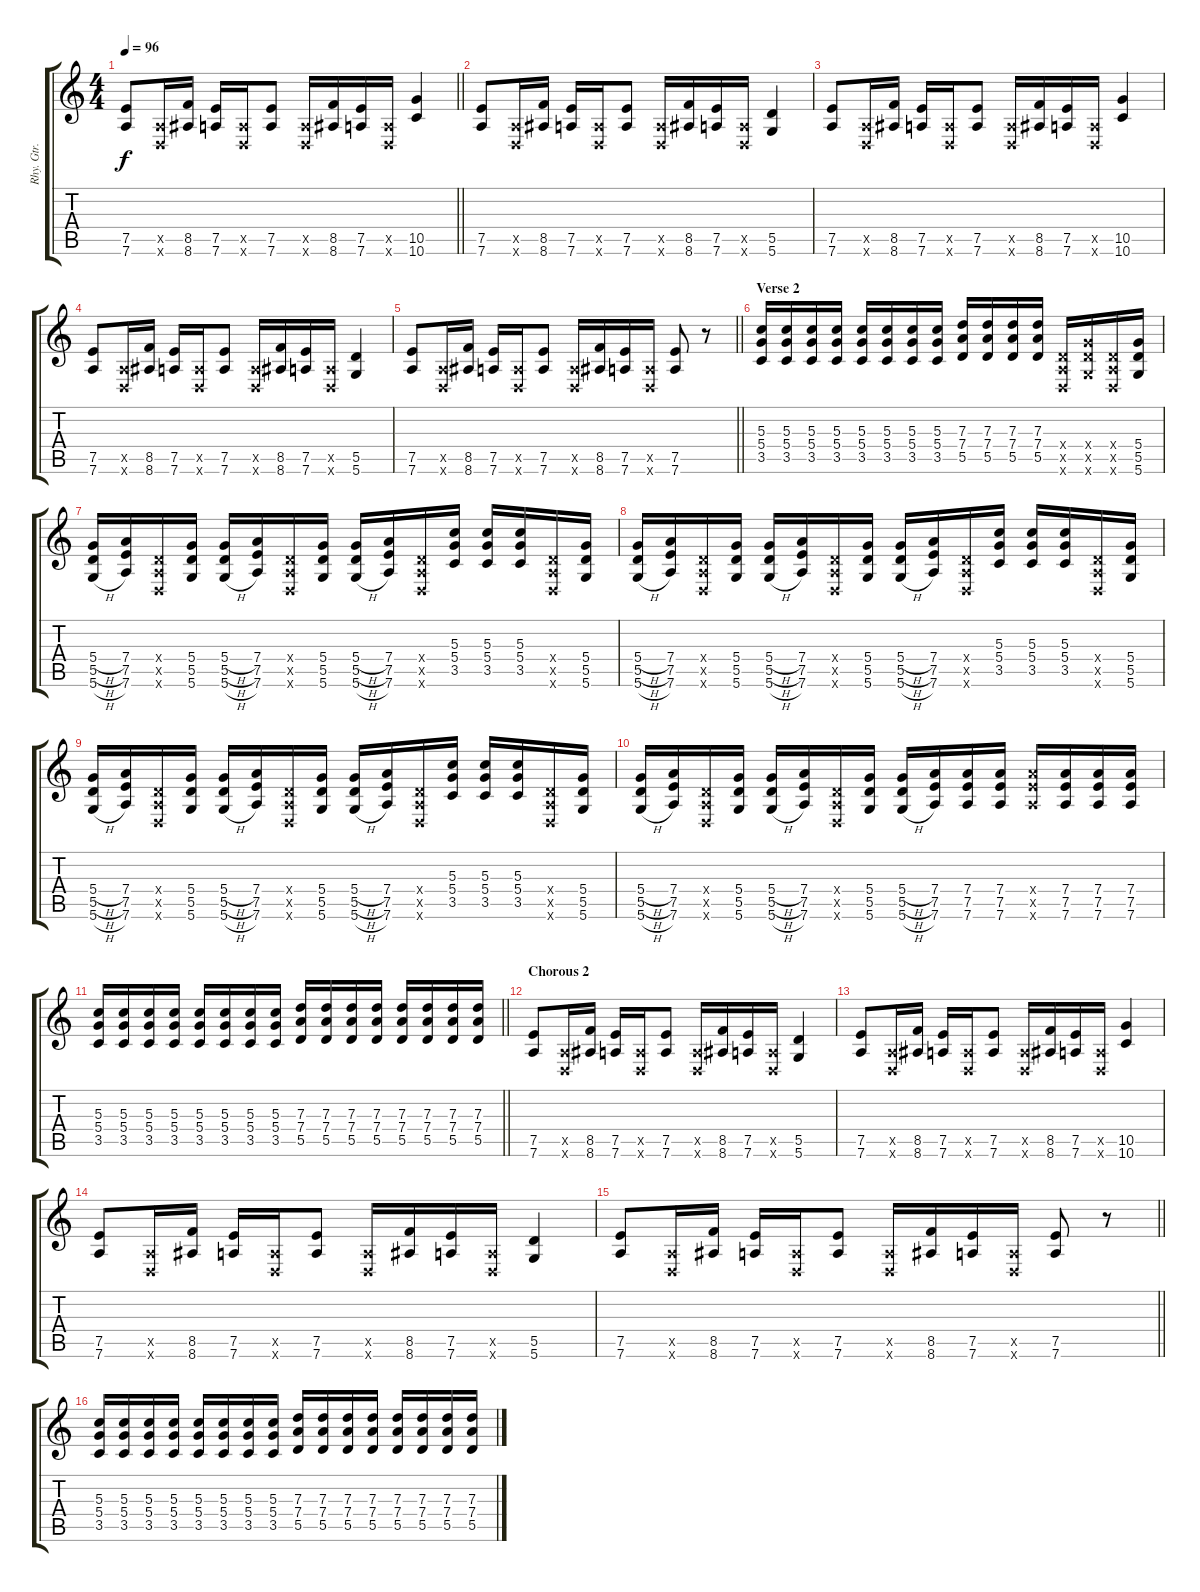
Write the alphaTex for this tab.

\track ("Rhy. Gtr. 2" "Rhy. Gtr. ") {instrument distortionguitar}
\staff {score tabs}
\tuning (E4 B3 G3 D3 A2 D2) {hide}
\ts (4 4)
\tempo 96
\clef g2
\barLineRight lightlight
\ks c
(7.5 7.6).8{dy f} (0.5{x} 0.6{x}).16 (8.5 8.6).16 (7.5 7.6).16 (0.5{x} 0.6{x}).16 (7.5 7.6).8 (0.5{x} 0.6{x}).16 (8.5 8.6).16 (7.5 7.6).16 (0.5{x} 0.6{x}).16 (10.5 10.6).4 |
\section ("" "")
(7.5 7.6).8 (0.5{x} 0.6{x}).16 (8.5 8.6).16 (7.5 7.6).16 (0.5{x} 0.6{x}).16 (7.5 7.6).8 (0.5{x} 0.6{x}).16 (8.5 8.6).16 (7.5 7.6).16 (0.5{x} 0.6{x}).16 (5.5 5.6).4 |
(7.5 7.6).8 (0.5{x} 0.6{x}).16 (8.5 8.6).16 (7.5 7.6).16 (0.5{x} 0.6{x}).16 (7.5 7.6).8 (0.5{x} 0.6{x}).16 (8.5 8.6).16 (7.5 7.6).16 (0.5{x} 0.6{x}).16 (10.5 10.6).4 |
(7.5 7.6).8 (0.5{x} 0.6{x}).16 (8.5 8.6).16 (7.5 7.6).16 (0.5{x} 0.6{x}).16 (7.5 7.6).8 (0.5{x} 0.6{x}).16 (8.5 8.6).16 (7.5 7.6).16 (0.5{x} 0.6{x}).16 (5.5 5.6).4 |
\barLineRight lightlight
(7.5 7.6).8 (0.5{x} 0.6{x}).16 (8.5 8.6).16 (7.5 7.6).16 (0.5{x} 0.6{x}).16 (7.5 7.6).8 (0.5{x} 0.6{x}).16 (8.5 8.6).16 (7.5 7.6).16 (0.5{x} 0.6{x}).16 (7.5 7.6).8 r.8 |
\section ("" "Verse 2")
(5.3 5.4 3.5).16 (5.3 5.4 3.5).16 (5.3 5.4 3.5).16 (5.3 5.4 3.5).16 (5.3 5.4 3.5).16 (5.3 5.4 3.5).16 (5.3 5.4 3.5).16 (5.3 5.4 3.5).16 (7.3 7.4 5.5).16 (7.3 7.4 5.5).16 (7.3 7.4 5.5).16 (7.3 7.4 5.5).16 (0.4{x} 0.5{x} 0.6{x}).16 (5.4{x} 5.5{x} 5.6{x}).16 (0.4{x} 0.5{x} 0.6{x}).16 (5.4 5.5 5.6).16 |
(5.4{h} 5.5{h} 5.6{h}).16 (7.4 7.5 7.6).16 (0.4{x} 0.5{x} 0.6{x}).16 (5.4 5.5 5.6).16 (5.4{h} 5.5{h} 5.6{h}).16 (7.4 7.5 7.6).16 (0.4{x} 0.5{x} 0.6{x}).16 (5.4 5.5 5.6).16 (5.4{h} 5.5{h} 5.6{h}).16 (7.4 7.5 7.6).16 (0.4{x} 0.5{x} 0.6{x}).16 (5.3 5.4 3.5).16 (5.3 5.4 3.5).16 (5.3 5.4 3.5).16 (0.4{x} 0.5{x} 0.6{x}).16 (5.4 5.5 5.6).16 |
(5.4{h} 5.5{h} 5.6{h}).16 (7.4 7.5 7.6).16 (0.4{x} 0.5{x} 0.6{x}).16 (5.4 5.5 5.6).16 (5.4{h} 5.5{h} 5.6{h}).16 (7.4 7.5 7.6).16 (0.4{x} 0.5{x} 0.6{x}).16 (5.4 5.5 5.6).16 (5.4{h} 5.5{h} 5.6{h}).16 (7.4 7.5 7.6).16 (0.4{x} 0.5{x} 0.6{x}).16 (5.3 5.4 3.5).16 (5.3 5.4 3.5).16 (5.3 5.4 3.5).16 (0.4{x} 0.5{x} 0.6{x}).16 (5.4 5.5 5.6).16 |
(5.4{h} 5.5{h} 5.6{h}).16 (7.4 7.5 7.6).16 (0.4{x} 0.5{x} 0.6{x}).16 (5.4 5.5 5.6).16 (5.4{h} 5.5{h} 5.6{h}).16 (7.4 7.5 7.6).16 (0.4{x} 0.5{x} 0.6{x}).16 (5.4 5.5 5.6).16 (5.4{h} 5.5{h} 5.6{h}).16 (7.4 7.5 7.6).16 (0.4{x} 0.5{x} 0.6{x}).16 (5.3 5.4 3.5).16 (5.3 5.4 3.5).16 (5.3 5.4 3.5).16 (0.4{x} 0.5{x} 0.6{x}).16 (5.4 5.5 5.6).16 |
(5.4{h} 5.5{h} 5.6{h}).16 (7.4 7.5 7.6).16 (0.4{x} 0.5{x} 0.6{x}).16 (5.4 5.5 5.6).16 (5.4{h} 5.5{h} 5.6{h}).16 (7.4 7.5 7.6).16 (0.4{x} 0.5{x} 0.6{x}).16 (5.4 5.5 5.6).16 (5.4{h} 5.5{h} 5.6{h}).16 (7.4 7.5 7.6).16 (7.4 7.5 7.6).16 (7.4 7.5 7.6).16 (7.4{x} 7.5{x} 7.6{x}).16 (7.4 7.5 7.6).16 (7.4 7.5 7.6).16 (7.4 7.5 7.6).16 |
\barLineRight lightlight
(5.3 5.4 3.5).16 (5.3 5.4 3.5).16 (5.3 5.4 3.5).16 (5.3 5.4 3.5).16 (5.3 5.4 3.5).16 (5.3 5.4 3.5).16 (5.3 5.4 3.5).16 (5.3 5.4 3.5).16 (7.3 7.4 5.5).16 (7.3 7.4 5.5).16 (7.3 7.4 5.5).16 (7.3 7.4 5.5).16 (7.3 7.4 5.5).16 (7.3 7.4 5.5).16 (7.3 7.4 5.5).16 (7.3 7.4 5.5).16 |
\section ("" "Chorous 2")
(7.5 7.6).8 (0.5{x} 0.6{x}).16 (8.5 8.6).16 (7.5 7.6).16 (0.5{x} 0.6{x}).16 (7.5 7.6).8 (0.5{x} 0.6{x}).16 (8.5 8.6).16 (7.5 7.6).16 (0.5{x} 0.6{x}).16 (5.5 5.6).4 |
(7.5 7.6).8 (0.5{x} 0.6{x}).16 (8.5 8.6).16 (7.5 7.6).16 (0.5{x} 0.6{x}).16 (7.5 7.6).8 (0.5{x} 0.6{x}).16 (8.5 8.6).16 (7.5 7.6).16 (0.5{x} 0.6{x}).16 (10.5 10.6).4 |
(7.5 7.6).8 (0.5{x} 0.6{x}).16 (8.5 8.6).16 (7.5 7.6).16 (0.5{x} 0.6{x}).16 (7.5 7.6).8 (0.5{x} 0.6{x}).16 (8.5 8.6).16 (7.5 7.6).16 (0.5{x} 0.6{x}).16 (5.5 5.6).4 |
\barLineRight lightlight
(7.5 7.6).8 (0.5{x} 0.6{x}).16 (8.5 8.6).16 (7.5 7.6).16 (0.5{x} 0.6{x}).16 (7.5 7.6).8 (0.5{x} 0.6{x}).16 (8.5 8.6).16 (7.5 7.6).16 (0.5{x} 0.6{x}).16 (7.5 7.6).8 r.8 |
\section ("" "")
(5.3 5.4 3.5).16 (5.3 5.4 3.5).16 (5.3 5.4 3.5).16 (5.3 5.4 3.5).16 (5.3 5.4 3.5).16 (5.3 5.4 3.5).16 (5.3 5.4 3.5).16 (5.3 5.4 3.5).16 (7.3 7.4 5.5).16 (7.3 7.4 5.5).16 (7.3 7.4 5.5).16 (7.3 7.4 5.5).16 (7.3 7.4 5.5).16 (7.3 7.4 5.5).16 (7.3 7.4 5.5).16 (7.3 7.4 5.5).16
